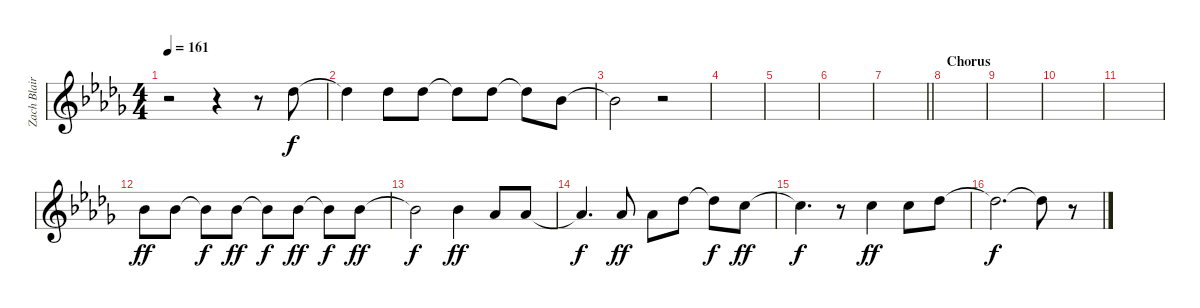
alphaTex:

\track ("Zach Blair - Vocals" "Zach Blair") {instrument distortionguitar}
\staff {score}
\tuning (E4 B3 G3 D3 A2 E2) {hide}
\ts (4 4)
\tempo 161
\clef g2
\ks db
r.2{dy f} r.4 r.8 2.2.8 |
2.2{t}.4 2.2.8 2.2.8 2.2{t}.8 2.2.8 2.2{t}.8 3.3.8 |
3.3{t}.2 r.2 |
|
|
|
\barLineRight lightlight
|
\section ("" "Chorus")
|
|
|
|
3.3.8{dy ff} 3.3.8 3.3{t}.8{dy f} 3.3.8{dy ff} 3.3{t}.8{dy f} 3.3.8{dy ff} 3.3{t}.8{dy f} 3.3.8{dy ff} |
3.3{t}.2{dy f} 3.3.4{dy ff} 1.3.8 1.3.8 |
1.3{t}.4{d dy f} 1.3.8{dy ff} 1.3.8 6.3.8 6.3{t}.8{dy f} 5.3.8{dy ff} |
5.3{t}.4{d dy f} r.8 1.2.4{dy ff} 1.2.8 2.2.8 |
2.2{t}.2{d dy f} 2.2{t}.8 r.8
